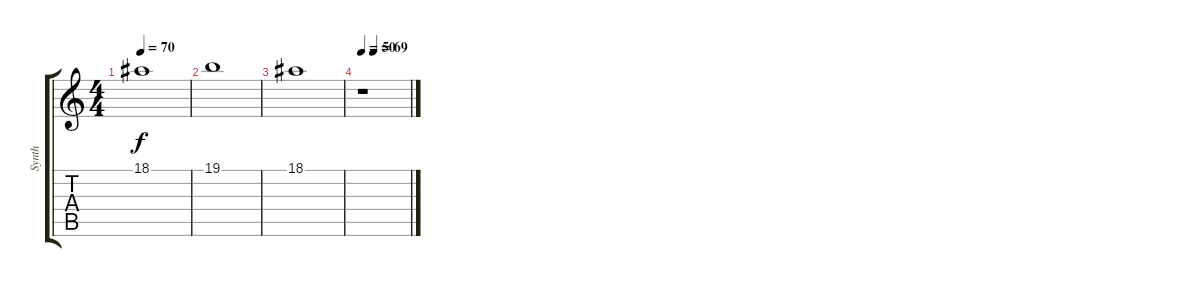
\track ("Synth" "Synth") {instrument bassoon}
\staff {score tabs}
\tuning (E4 B3 G3 D3 A2 E2) {hide}
\ts (4 4)
\tempo 70
\clef g2
\ks c
18.1.1{dy f} |
19.1.1 |
18.1.1 |
\tempo 50
\tempo (69 0.25)
r.1
